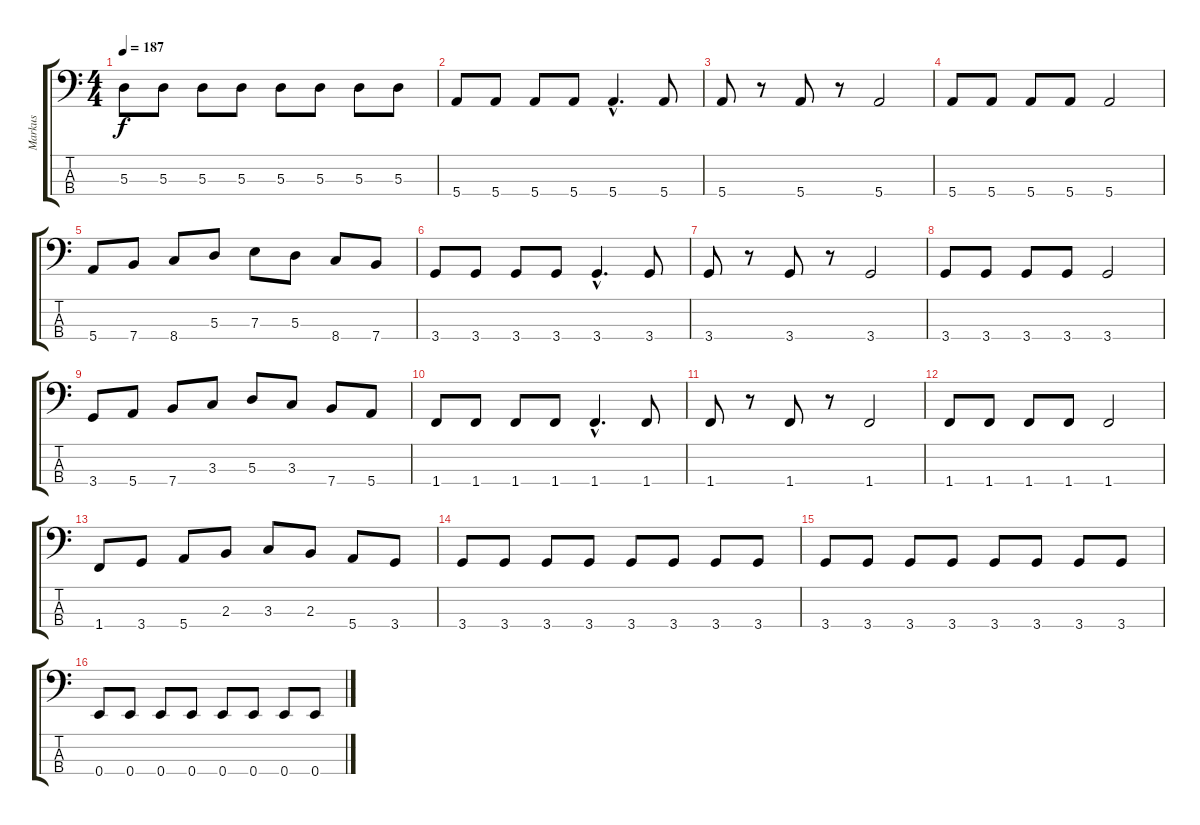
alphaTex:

\track ("Markus" "Markus") {instrument electricbassfinger}
\staff {score tabs}
\tuning (G2 D2 A1 E1) {hide}
\ts (4 4)
\tempo 187
\clef f4
\ks c
5.3.8{dy f} 5.3.8 5.3.8 5.3.8 5.3.8 5.3.8 5.3.8 5.3.8 |
5.4.8 5.4.8 5.4.8 5.4.8 5.4{hac}.4{d} 5.4.8 |
5.4.8 r.8 5.4.8 r.8 5.4.2 |
5.4.8 5.4.8 5.4.8 5.4.8 5.4.2 |
5.4.8 7.4.8 8.4.8 5.3.8 7.3.8 5.3.8 8.4.8 7.4.8 |
3.4.8 3.4.8 3.4.8 3.4.8 3.4{hac}.4{d} 3.4.8 |
3.4.8 r.8 3.4.8 r.8 3.4.2 |
3.4.8 3.4.8 3.4.8 3.4.8 3.4.2 |
3.4.8 5.4.8 7.4.8 3.3.8 5.3.8 3.3.8 7.4.8 5.4.8 |
1.4.8 1.4.8 1.4.8 1.4.8 1.4{hac}.4{d} 1.4.8 |
1.4.8 r.8 1.4.8 r.8 1.4.2 |
1.4.8 1.4.8 1.4.8 1.4.8 1.4.2 |
1.4.8 3.4.8 5.4.8 2.3.8 3.3.8 2.3.8 5.4.8 3.4.8 |
3.4.8 3.4.8 3.4.8 3.4.8 3.4.8 3.4.8 3.4.8 3.4.8 |
3.4.8 3.4.8 3.4.8 3.4.8 3.4.8 3.4.8 3.4.8 3.4.8 |
0.4.8 0.4.8 0.4.8 0.4.8 0.4.8 0.4.8 0.4.8 0.4.8
